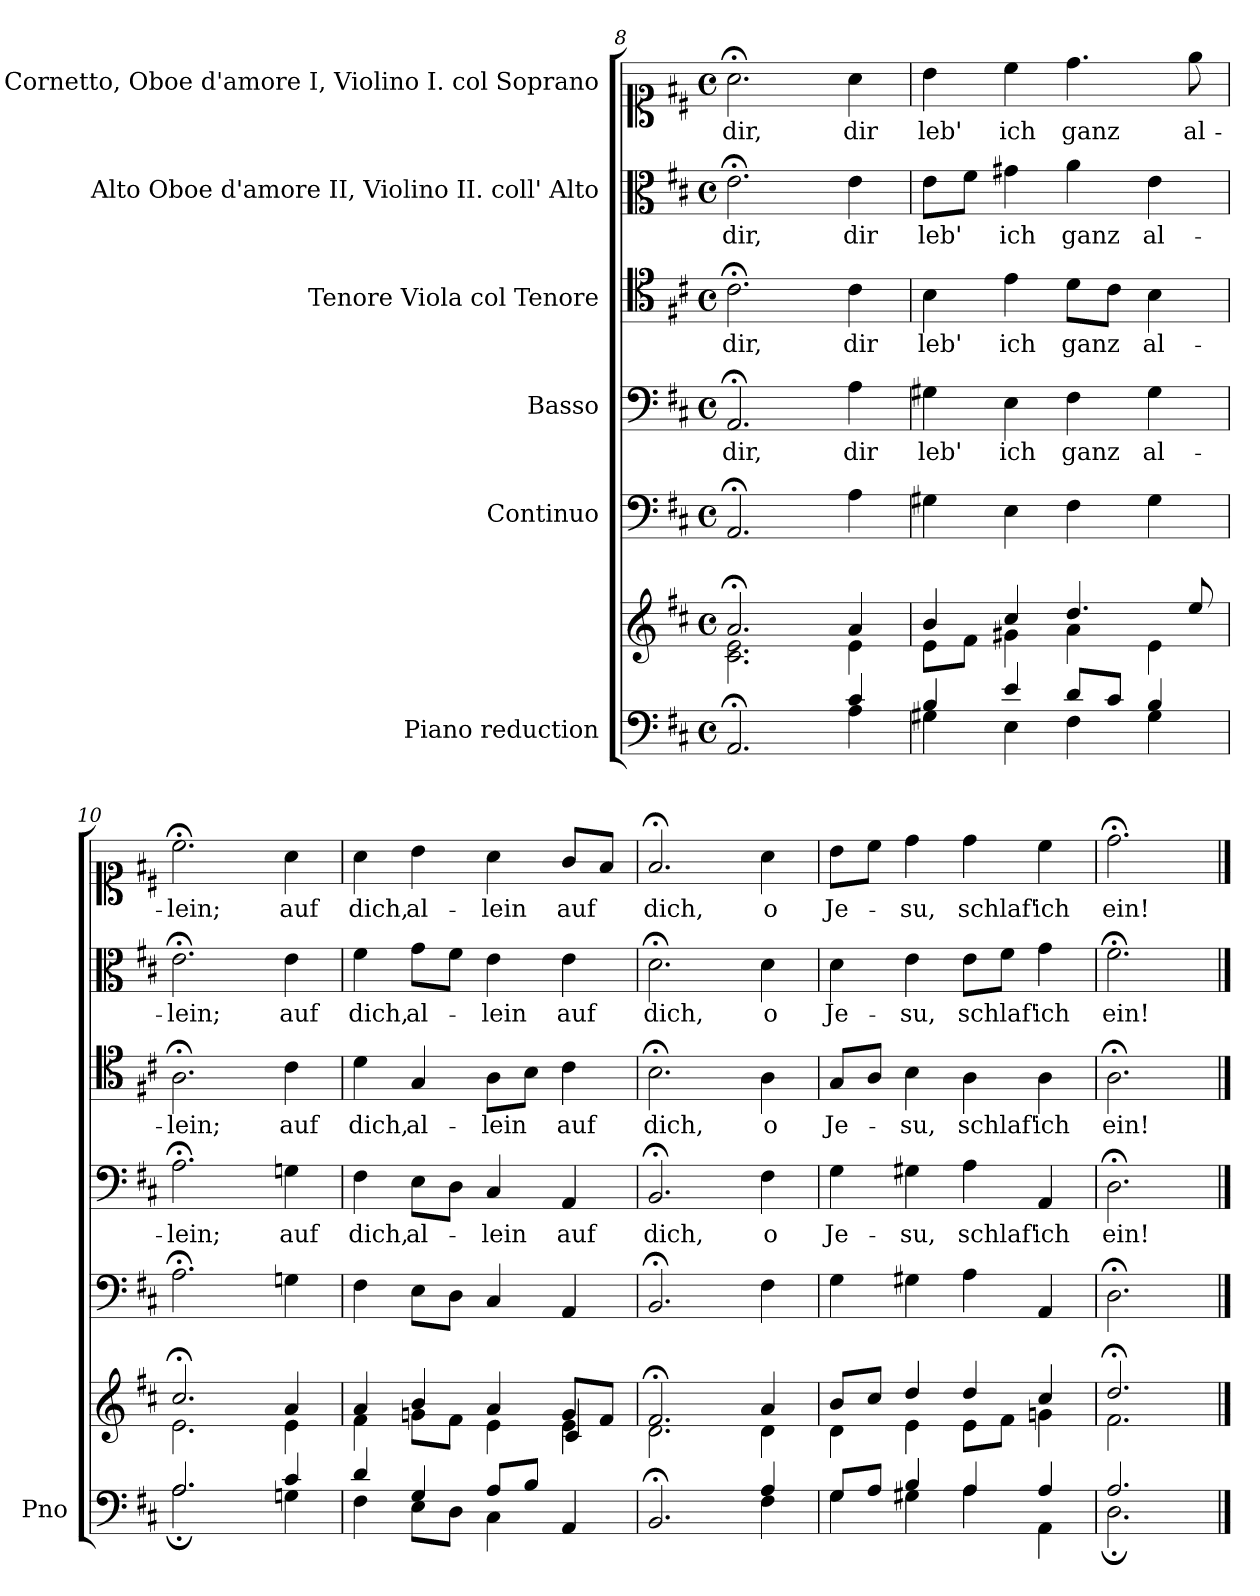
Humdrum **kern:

**kern	**kern	**kern	**kern	**text	**kern	**text	**kern	**text	**kern	**text
*part6	*part6	*part5	*part4	*part4	*part3	*part3	*part2	*part2	*part1	*part1
*staff7	*staff6	*staff5	*staff4	*staff4	*staff3	*staff3	*staff2	*staff2	*staff1	*staff1
*I"Piano reduction	*	*I"Continuo	*I"Basso	*	*I"Tenore Viola col Tenore	*	*I"Alto Oboe d'amore II, Violino II.  coll' Alto	*	*I"Soprano Cornetto, Oboe d'amore I, Violino I.  col Soprano	*
*I'Pno	*	*	*	*	*	*	*	*	*	*
*clefF4	*clefG2	*clefF4	*clefF4	*	*clefC4	*	*clefC3	*	*clefC1	*
*k[f#c#]	*k[f#c#]	*k[f#c#]	*k[f#c#]	*	*k[f#c#]	*	*k[f#c#]	*	*k[f#c#]	*
*M4/4	*M4/4	*M4/4	*M4/4	*	*M4/4	*	*M4/4	*	*M4/4	*
*met(c)	*met(c)	*met(c)	*met(c)	*	*met(c)	*	*met(c)	*	*met(c)	*
=8	=8	=8	=8	=8	=8	=8	=8	=8	=8	=8
*^	*^	*	*	*	*	*	*	*	*	*
!	!	!	!	!	!	!LO:LY:b	!	!LO:LY:b	!	!LO:LY:b	!	!LO:LY:b
2.AA;/	2.ryy	2.a;</	2.c#\ 2.e\	2.AA;</	2.AA;</	dir,	2.c#;<\	dir,	2.e;<\	dir,	2.a;<\	dir,
!	!	!	!	!	!	!LO:LY:b	!	!LO:LY:b	!	!LO:LY:b	!	!LO:LY:b
4c#/	4A\	4a/	4e\	4A\	4A\	dir	4c#\	dir	4e\	dir	4a\	dir
=9	=9	=9	=9	=9	=9	=9	=9	=9	=9	=9	=9	=9
!	!	!	!	!	!	!LO:LY:b	!	!LO:LY:b	!	!LO:LY:b	!	!LO:LY:b
4B/	4G#X\	4b/	8e\L	4G#X\	4G#X\	leb'	4B\	leb'	8e\L	leb'	4b\	leb'
.	.	.	8f#\J	.	.	.	.	.	8f#\J	.	.	.
!	!	!	!	!	!	!LO:LY:b	!	!LO:LY:b	!	!LO:LY:b	!	!LO:LY:b
4e/	4E\	4cc#/	4g#X\	4E\	4E\	ich	4e\	ich	4g#X\	ich	4cc#\	ich
!	!	!	!	!	!	!LO:LY:b	!	!LO:LY:b	!	!LO:LY:b	!	!LO:LY:b
8d/L	4F#\	4.dd/	4a\	4F#\	4F#\	ganz	8d\L	ganz	4a\	ganz	4.dd\	ganz
8c#/J	.	.	.	.	.	.	8c#\J	.	.	.	.	.
!	!	!	!	!	!	!LO:LY:b	!	!LO:LY:b	!	!LO:LY:b	!	!
4B/	4G#\	.	4e\	4G#\	4G#\	al-	4B\	al-	4e\	al-	.	.
!	!	!	!	!	!	!	!	!	!	!	!	!LO:LY:b
.	.	8ee/	.	.	.	.	.	.	.	.	8ee\	al-
=10	=10	=10	=10	=10	=10	=10	=10	=10	=10	=10	=10	=10
!	!	!	!	!	!	!LO:LY:b	!	!LO:LY:b	!	!LO:LY:b	!	!LO:LY:b
2.A/	2.A;\	2.cc#;</	2.e\	2.A;<\	2.A;<\	-lein;	2.A;<\	-lein;	2.e;<\	-lein;	2.cc#;<\	-lein;
!	!	!	!	!	!	!LO:LY:b	!	!LO:LY:b	!	!LO:LY:b	!	!LO:LY:b
4c#/	4Gn\	4a/	4e\	4Gn\	4Gn\	auf	4c#\	auf	4e\	auf	4a\	auf
=11	=11	=11	=11	=11	=11	=11	=11	=11	=11	=11	=11	=11
*	*	*	*^	*	*	*	*	*	*	*	*	*
!	!	!	!	!	!	!	!LO:LY:b	!	!LO:LY:b	!	!LO:LY:b	!	!LO:LY:b
4d/	4F#\	4a/	4f#\	2.ryy	4F#\	4F#\	dich,	4d\	dich,	4f#\	dich,	4a\	dich,
!	!	!	!	!	!	!	!LO:LY:b	!	!LO:LY:b	!	!LO:LY:b	!	!LO:LY:b
4G/	8E\L	4b/	8gn\L	.	8E\L	8E\L	al-	4G/	al-	8g\L	al-	4b\	al-
.	8D\J	.	8f#\J	.	8D\J	8D\J	.	.	.	8f#\J	.	.	.
!	!	!	!	!	!	!	!LO:LY:b	!	!LO:LY:b	!	!LO:LY:b	!	!LO:LY:b
8A/L	4C#\	4a/	4e\	.	4C#/	4C#/	-lein	8A\L	-lein	4e\	-lein	4a\	-lein
8B/J	.	.	.	.	.	.	.	8B\J	.	.	.	.	.
!	!	!	!	!	!	!	!LO:LY:b	!	!LO:LY:b	!	!LO:LY:b	!	!LO:LY:b
4ryy	4AA/	8g/L	4e\	4c#/	4AA/	4AA/	auf	4c#\	auf	4e\	auf	8g/L	auf
.	.	8f#/J	.	.	.	.	.	.	.	.	.	8f#/J	.
*	*	*	*v	*v	*	*	*	*	*	*	*	*	*
=12	=12	=12	=12	=12	=12	=12	=12	=12	=12	=12	=12	=12
!	!	!	!	!	!	!LO:LY:b	!	!LO:LY:b	!	!LO:LY:b	!	!LO:LY:b
2.BB;/	2.ryy	2.f#;</	2.d\	2.BB;</	2.BB;</	dich,	2.B;<\	dich,	2.d;<\	dich,	2.f#;</	dich,
!	!	!	!	!	!	!LO:LY:b	!	!LO:LY:b	!	!LO:LY:b	!	!LO:LY:b
4A/	4F#\	4a/	4d\	4F#\	4F#\	o	4A\	o	4d\	o	4a\	o
=13	=13	=13	=13	=13	=13	=13	=13	=13	=13	=13	=13	=13
!	!	!	!	!	!	!LO:LY:b	!	!LO:LY:b	!	!LO:LY:b	!	!LO:LY:b
8G/L	4G\	8b/L	4d\	4G\	4G\	Je-	8G/L	Je-	4d\	Je-	8b\L	Je-
8A/J	.	8cc#/J	.	.	.	.	8A/J	.	.	.	8cc#\J	.
!	!	!	!	!	!	!LO:LY:b	!	!LO:LY:b	!	!LO:LY:b	!	!LO:LY:b
4B/	4G#X\	4dd/	4e\	4G#X\	4G#X\	-su,	4B\	-su,	4e\	-su,	4dd\	-su,
!	!	!	!	!	!	!LO:LY:b	!	!LO:LY:b	!	!LO:LY:b	!	!LO:LY:b
4A/	4A\	4dd/	8e\L	4A\	4A\	schlaf'	4A\	schlaf'	8e\L	schlaf'	4dd\	schlaf'
.	.	.	8f#\J	.	.	.	.	.	8f#\J	.	.	.
!	!	!	!	!	!	!LO:LY:b	!	!LO:LY:b	!	!LO:LY:b	!	!LO:LY:b
4A/	4AA\	4cc#/	4gn\	4AA/	4AA/	ich	4A\	ich	4g\	ich	4cc#\	ich
=14	=14	=14	=14	=14	=14	=14	=14	=14	=14	=14	=14	=14
!	!	!	!	!	!	!LO:LY:b	!	!LO:LY:b	!	!LO:LY:b	!	!LO:LY:b
2.A/	2.D;\	2.dd;</	2.f#\	2.D;<\	2.D;<\	ein!	2.A;<\	ein!	2.f#;<\	ein!	2.dd;<\	ein!
*v	*v	*	*	*	*	*	*	*	*	*	*	*
*	*v	*v	*	*	*	*	*	*	*	*	*
==	==	==	==	==	==	==	==	==	==	==
*-	*-	*-	*-	*-	*-	*-	*-	*-	*-	*-
